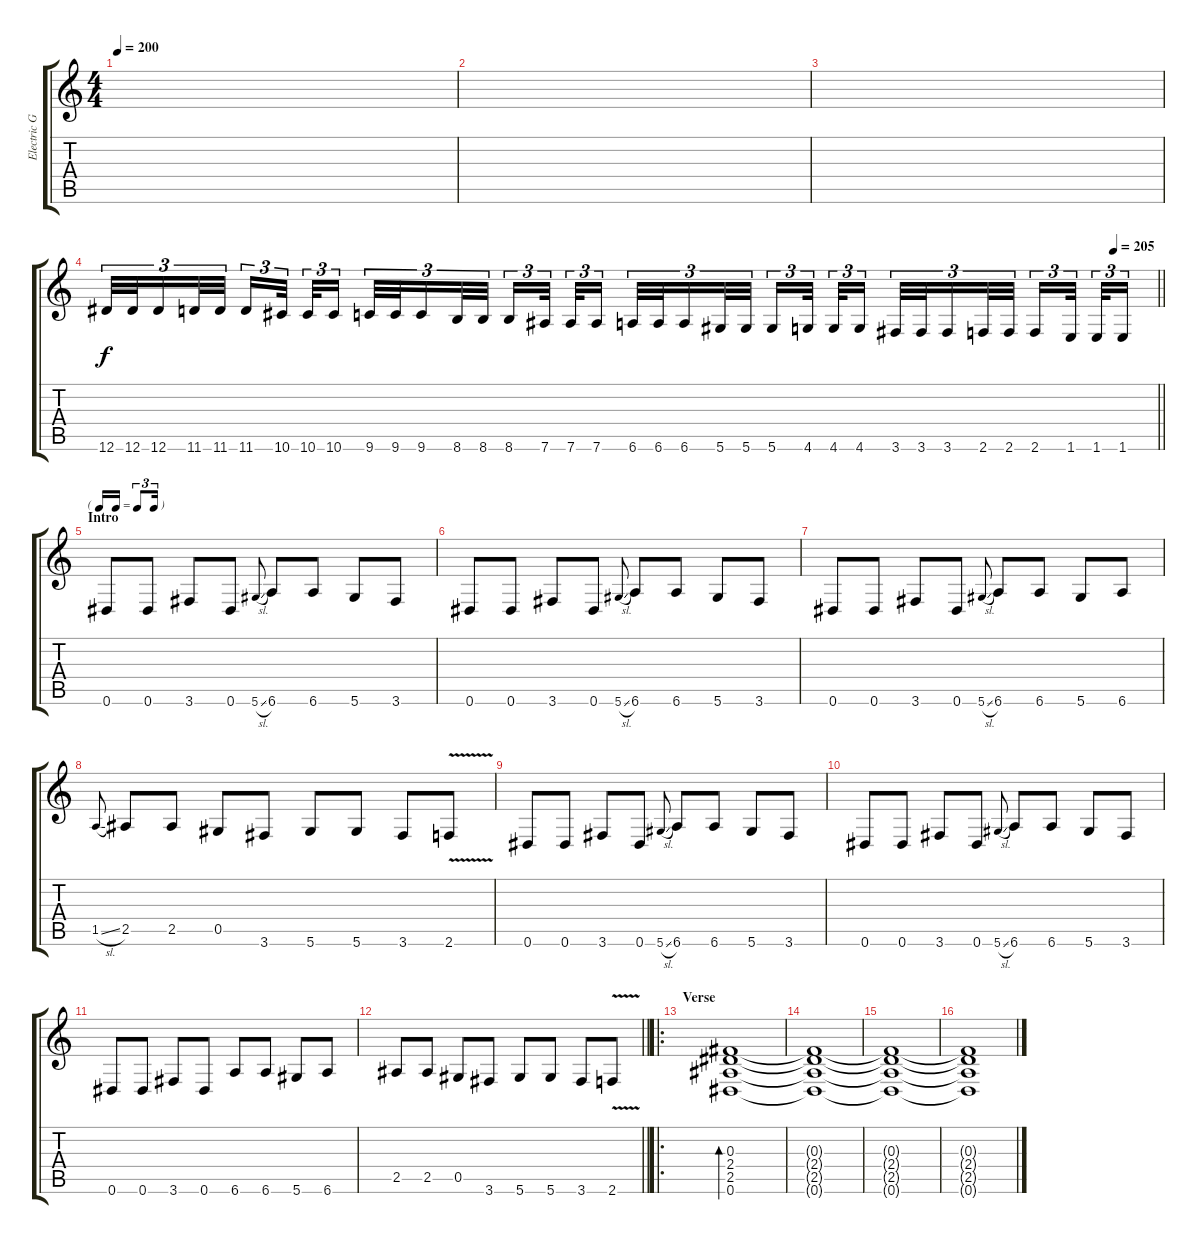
\track ("Electric Guitar" "Electric G") {instrument overdrivenguitar}
\staff {score tabs}
\tuning (Eb4 Bb3 Gb3 Db3 Ab2 Eb2) {hide}
\ts (4 4)
\tempo 200
\clef g2
\ks c
|
|
|
\tempo (205 0.9583333333333334)
\barLineRight lightlight
12.6.32{tu (3 2)} 12.6.32{tu (3 2)} 12.6.16{tu (3 2)} 11.6.32{tu (3 2)} 11.6.32{tu (3 2) beam splitsecondary} 11.6.16{tu (3 2)} 10.6.32{tu (3 2) beam splitsecondary} 10.6.32{tu (3 2)} 10.6.16{tu (3 2)} 9.6.32{tu (3 2)} 9.6.32{tu (3 2)} 9.6.16{tu (3 2)} 8.6.32{tu (3 2)} 8.6.32{tu (3 2) beam splitsecondary} 8.6.16{tu (3 2)} 7.6.32{tu (3 2) beam splitsecondary} 7.6.32{tu (3 2)} 7.6.16{tu (3 2)} 6.6.32{tu (3 2)} 6.6.32{tu (3 2)} 6.6.16{tu (3 2)} 5.6.32{tu (3 2)} 5.6.32{tu (3 2) beam splitsecondary} 5.6.16{tu (3 2)} 4.6.32{tu (3 2) beam splitsecondary} 4.6.32{tu (3 2)} 4.6.16{tu (3 2)} 3.6.32{tu (3 2)} 3.6.32{tu (3 2)} 3.6.16{tu (3 2)} 2.6.32{tu (3 2)} 2.6.32{tu (3 2) beam splitsecondary} 2.6.16{tu (3 2)} 1.6.32{tu (3 2) beam splitsecondary} 1.6.32{tu (3 2)} 1.6.16{tu (3 2)} |
\tf triplet16th
\section ("" "Intro")
0.6.8 0.6.8 3.6.8 0.6.8 5.6{sl}.8{gr onbeat} 6.6.8 6.6.8 5.6.8 3.6.8 |
0.6.8 0.6.8 3.6.8 0.6.8 5.6{sl}.8{gr onbeat} 6.6.8 6.6.8 5.6.8 3.6.8 |
0.6.8 0.6.8 3.6.8 0.6.8 5.6{sl}.8{gr onbeat} 6.6.8 6.6.8 5.6.8 6.6.8 |
1.5{sl}.8{gr onbeat} 2.5.8 2.5.8 0.5.8 3.6.8 5.6.8 5.6.8 3.6.8 2.6{v}.8 |
0.6.8 0.6.8 3.6.8 0.6.8 5.6{sl}.8{gr onbeat} 6.6.8 6.6.8 5.6.8 3.6.8 |
0.6.8 0.6.8 3.6.8 0.6.8 5.6{sl}.8{gr onbeat} 6.6.8 6.6.8 5.6.8 3.6.8 |
0.6.8 0.6.8 3.6.8 0.6.8 6.6.8 6.6.8 5.6.8 6.6.8 |
\barLineRight lightlight
2.5.8 2.5.8 0.5.8 3.6.8 5.6.8 5.6.8 3.6.8 2.6{v}.8 |
\ro
\section ("" "Verse")
(0.3 2.4 2.5 0.6).1{bd 240} |
(0.3{t} 2.4{t} 2.5{t} 0.6{t}).1 |
(0.3{t} 2.4{t} 2.5{t} 0.6{t}).1 |
(0.3{t} 2.4{t} 2.5{t} 0.6{t}).1
